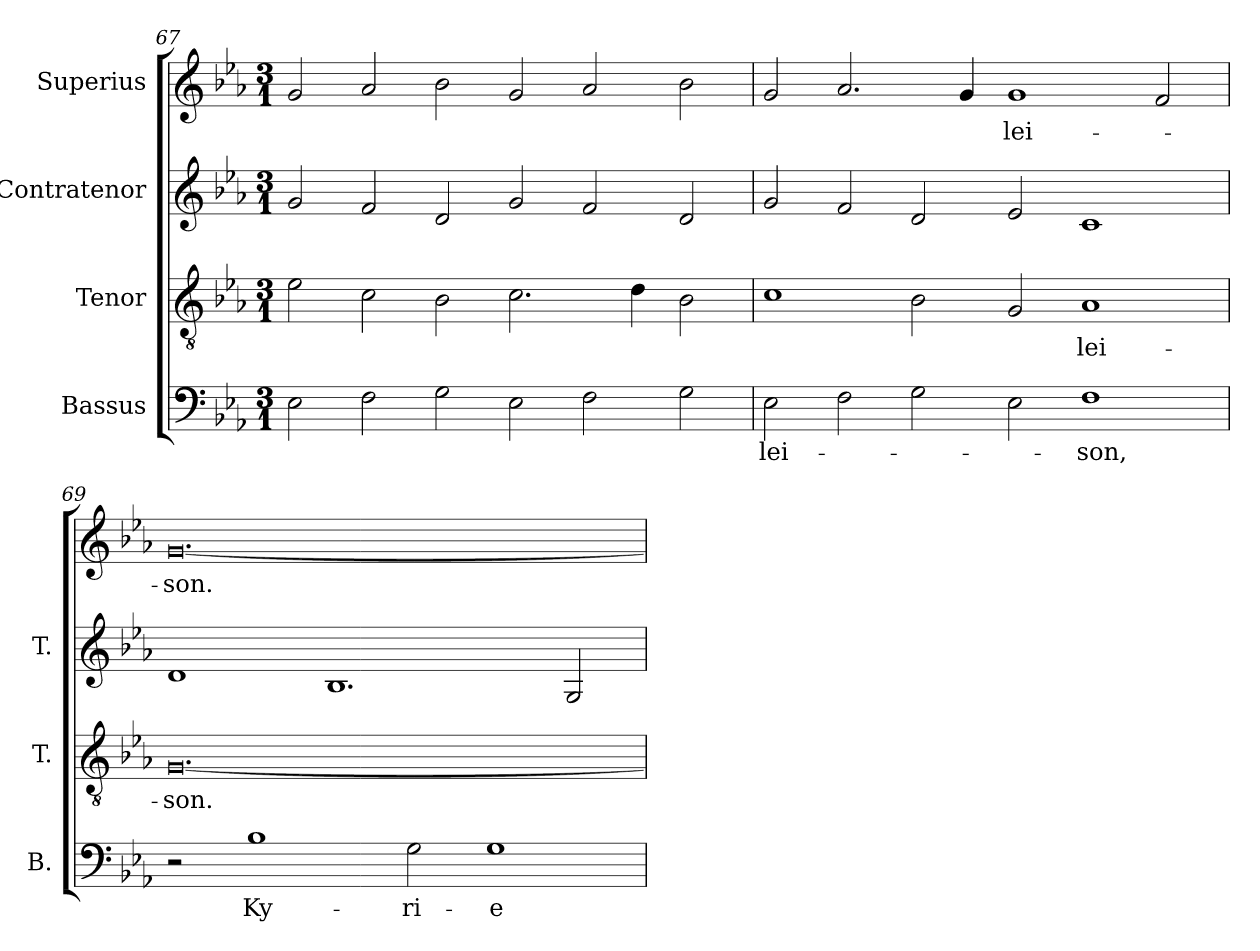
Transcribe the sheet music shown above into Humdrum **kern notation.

**kern	**text	**kern	**text	**kern	**kern	**text
*part4	*part4	*part3	*part3	*part2	*part1	*part1
*staff4	*staff4	*staff3	*staff3	*staff2	*staff1	*staff1
*I"Bassus	*	*I"Tenor	*	*I"Contratenor	*I"Superius	*
*I'B.	*	*I'T.	*	*I'T.	*	*
*clefF4	*	*clefGv2	*	*clefG2	*clefG2	*
*	*	*ITrd7c12	*	*ITrd7c12	*	*
*k[b-e-a-]	*	*k[b-e-a-]	*	*k[b-e-a-]	*k[b-e-a-]	*
*E-:	*	*E-:	*	*E-:	*E-:	*
*M3/1	*	*M3/1	*	*M3/1	*M3/1	*
=67	=67	=67	=67	=67	=67	=67
2E-i\	.	2E-i\	.	2Gi/	2gi/	.
2Fi\	.	2Ci\	.	2Fi/	2a-i/	.
2Gi\	.	2BB-i\	.	2Di/	2b-i\	.
2E-i\	.	2.Ci\	.	2Gi/	2gi/	.
2Fi\	.	.	.	2Fi/	2a-i/	.
.	.	4Di\	.	.	.	.
2Gi\	.	2BB-i\	.	2Di/	2b-i\	.
=68	=68	=68	=68	=68	=68	=68
!	!LO:LY:b:color=#000000	!	!	!	!	!
2E-i\	-lei-	1Ci	.	2Gi/	2gi/	.
2Fi\	.	.	.	2Fi/	2.a-i/	.
2Gi\	.	2BB-i\	.	2Di/	.	.
.	.	.	.	.	4gi/	.
!	!	!	!	!	!	!LO:LY:b:color=#000000
2E-i\	.	2GGi/	.	2E-i/	1gi	-lei-
!	!LO:LY:b:color=#000000	!	!	!	!	!
!	!	!	!LO:LY:b:color=#000000	!	!	!
1Fi	-son,	1AA-i	-lei-	1Ci	.	.
.	.	.	.	.	2fi/	.
!!LO:LB:g=z
=69	=69	=69	=69	=69	=69	=69
!	!	!	!LO:LY:b:color=#000000	!	!	!
!	!	!	!	!	!	!LO:LY:b:color=#000000
2r	.	[<0.GGi	-son.	1Di	[<0.gi	-son.
!	!LO:LY:b:color=#000000	!	!	!	!	!
1B-i	Ky-	.	.	.	.	.
.	.	.	.	1.BB-i	.	.
!	!LO:LY:b:color=#000000	!	!	!	!	!
2Gi\	-ri-	.	.	.	.	.
!	!LO:LY:b:color=#000000	!	!	!	!	!
1Gi	-e	.	.	.	.	.
.	.	.	.	2GGi/	.	.
=	=	=	=	=	=	=
*-	*-	*-	*-	*-	*-	*-
